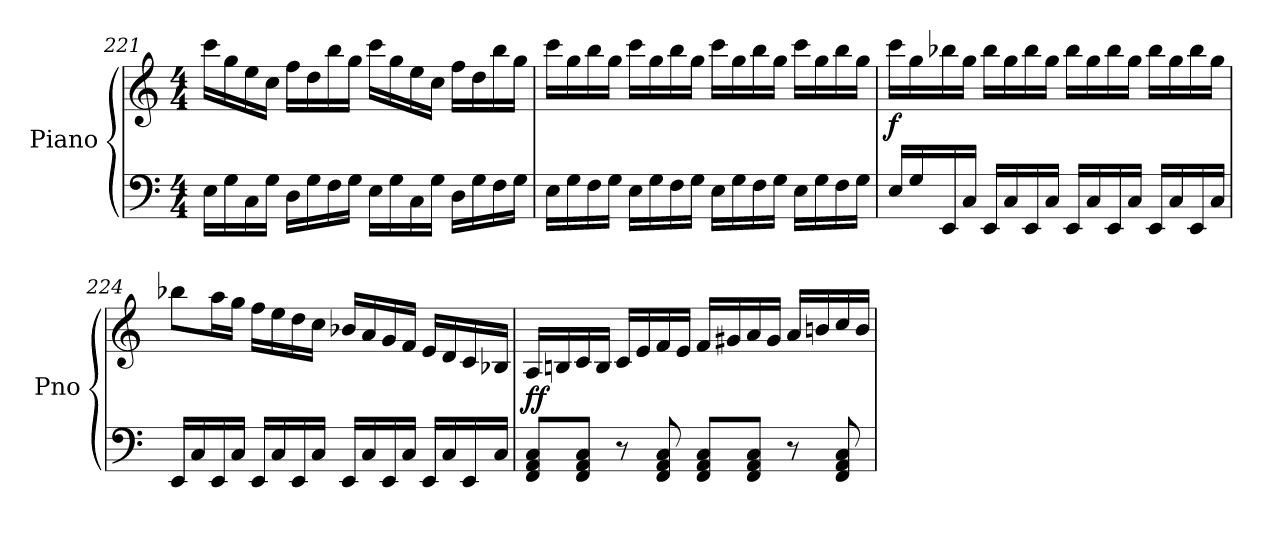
**kern	**kern	**dynam
*part1	*part1	*part1
*staff2	*staff1	*staff1/2
*I"Piano	*	*
*I'Pno	*	*
!!LO:LB:g=z
*clefF4	*clefG2	*
*k[]	*k[]	*
*M4/4	*M4/4	*
=221	=221	=221
!	!	!LO:DY:b
16E\LL	16ccc\LL	other-dynamics
16G\	16gg\	.
16C\	16ee\	.
16G\JJ	16cc\JJ	.
16D\LL	16ff\LL	.
16G\	16dd\	.
16F\	16bb\	.
16G\JJ	16gg\JJ	.
16E\LL	16ccc\LL	.
16G\	16gg\	.
16C\	16ee\	.
16G\JJ	16cc\JJ	.
16D\LL	16ff\LL	.
16G\	16dd\	.
16F\	16bb\	.
16G\JJ	16gg\JJ	.
!!LO:LB:g=z
=222	=222	=222
16E\LL	16ccc\LL	.
16G\	16gg\	.
16F\	16bb\	.
16G\JJ	16gg\JJ	.
16E\LL	16ccc\LL	.
16G\	16gg\	.
16F\	16bb\	.
16G\JJ	16gg\JJ	.
16E\LL	16ccc\LL	.
16G\	16gg\	.
16F\	16bb\	.
16G\JJ	16gg\JJ	.
16E\LL	16ccc\LL	.
16G\	16gg\	.
16F\	16bb\	.
16G\JJ	16gg\JJ	.
=223	=223	=223
!	!	!LO:DY:b
16E/LL	16ccc\LL	f
16G/	16gg\	.
16EE/	16bb-X\	.
16C/JJ	16gg\JJ	.
16EE/LL	16bb-\LL	.
16C/	16gg\	.
16EE/	16bb-\	.
16C/JJ	16gg\JJ	.
16EE/LL	16bb-\LL	.
16C/	16gg\	.
16EE/	16bb-\	.
16C/JJ	16gg\JJ	.
16EE/LL	16bb-\LL	.
16C/	16gg\	.
16EE/	16bb-\	.
16C/JJ	16gg\JJ	.
=224	=224	=224
16EE/LL	8bb-X\L	.
16C/	.	.
16EE/	16aa\L	.
16C/JJ	16gg\JJ	.
16EE/LL	16ff\LL	.
16C/	16ee\	.
16EE/	16dd\	.
16C/JJ	16cc\JJ	.
16EE/LL	16b-X/LL	.
16C/	16a/	.
16EE/	16g/	.
16C/JJ	16f/JJ	.
16EE/LL	16e/LL	.
16C/	16d/	.
16EE/	16c/	.
16C/JJ	16B-X/JJ	.
!!LO:LB:g=z
=225	=225	=225
!	!	!LO:DY:b
8FF/ 8AA/ 8C/L	16A/LL	ff
.	16Bn/	.
8FF/ 8AA/ 8C/J	16c/	.
.	16B/JJ	.
8r	16c/LL	.
.	16e/	.
8FF/ 8AA/ 8C/	16f/	.
.	16e/JJ	.
8FF/ 8AA/ 8C/L	16f/LL	.
.	16g#X/	.
8FF/ 8AA/ 8C/J	16a/	.
.	16g#/JJ	.
8r	16a/LL	.
.	16bn/	.
8FF/ 8AA/ 8C/	16cc/	.
.	16b/JJ	.
=	=	=
*-	*-	*-
